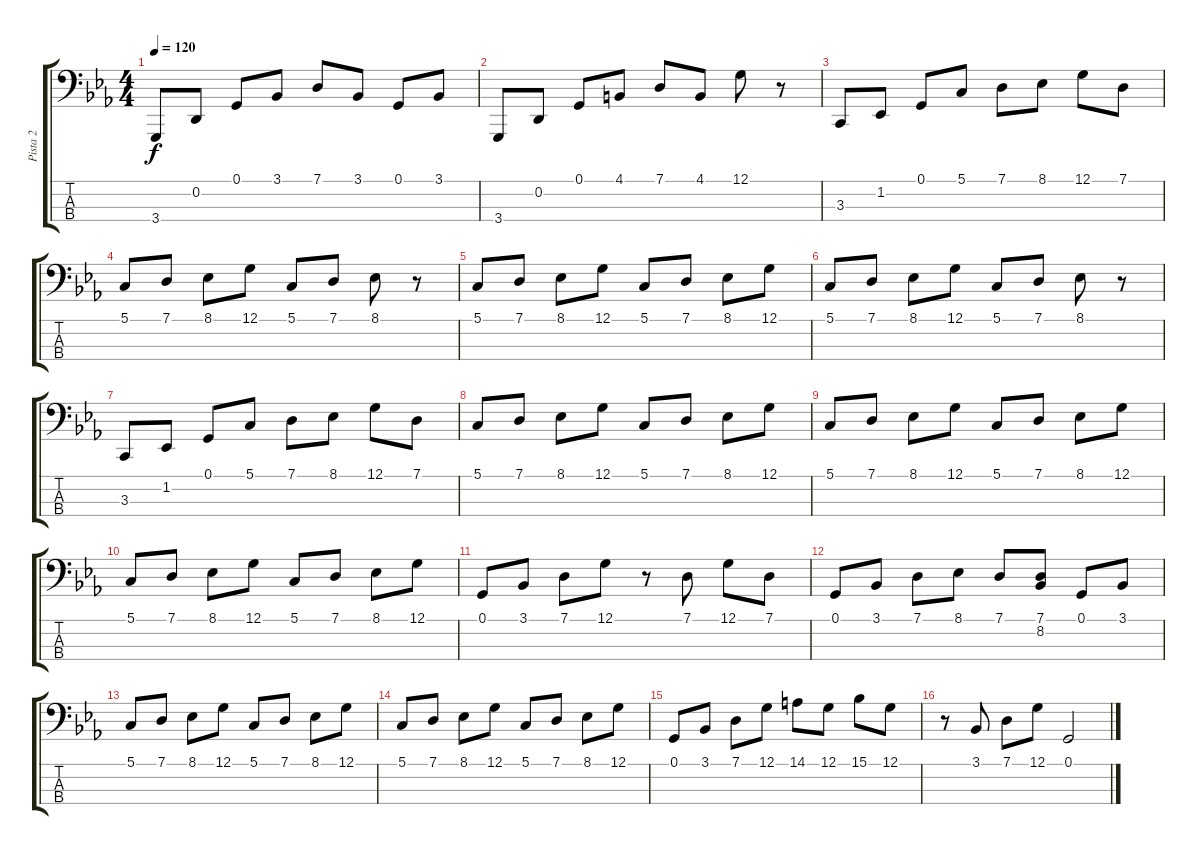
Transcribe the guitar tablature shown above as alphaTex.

\track ("Pista 2" "Pista 2") {instrument brightacousticpiano}
\staff {score tabs}
\tuning (G2 D2 A1 E1) {hide}
\ts (4 4)
\tempo 120
\clef f4
\ks eb
3.4.8{dy f} 0.2.8 0.1.8 3.1.8 7.1.8 3.1.8 0.1.8 3.1.8 |
3.4.8 0.2.8 0.1.8 4.1.8 7.1.8 4.1.8 12.1.8 r.8 |
3.3.8 1.2.8 0.1.8 5.1.8 7.1.8 8.1.8 12.1.8 7.1.8 |
5.1.8 7.1.8 8.1.8 12.1.8 5.1.8 7.1.8 8.1.8 r.8 |
5.1.8 7.1.8 8.1.8 12.1.8 5.1.8 7.1.8 8.1.8 12.1.8 |
5.1.8 7.1.8 8.1.8 12.1.8 5.1.8 7.1.8 8.1.8 r.8 |
3.3.8 1.2.8 0.1.8 5.1.8 7.1.8 8.1.8 12.1.8 7.1.8 |
5.1.8 7.1.8 8.1.8 12.1.8 5.1.8 7.1.8 8.1.8 12.1.8 |
5.1.8 7.1.8 8.1.8 12.1.8 5.1.8 7.1.8 8.1.8 12.1.8 |
5.1.8 7.1.8 8.1.8 12.1.8 5.1.8 7.1.8 8.1.8 12.1.8 |
0.1.8 3.1.8 7.1.8 12.1.8 r.8 7.1.8 12.1.8 7.1.8 |
0.1.8 3.1.8 7.1.8 8.1.8 7.1.8 (7.1 8.2).8 0.1.8 3.1.8 |
5.1.8 7.1.8 8.1.8 12.1.8 5.1.8 7.1.8 8.1.8 12.1.8 |
5.1.8 7.1.8 8.1.8 12.1.8 5.1.8 7.1.8 8.1.8 12.1.8 |
0.1.8 3.1.8 7.1.8 12.1.8 14.1.8 12.1.8 15.1.8 12.1.8 |
r.8 3.1.8 7.1.8 12.1.8 0.1.2
